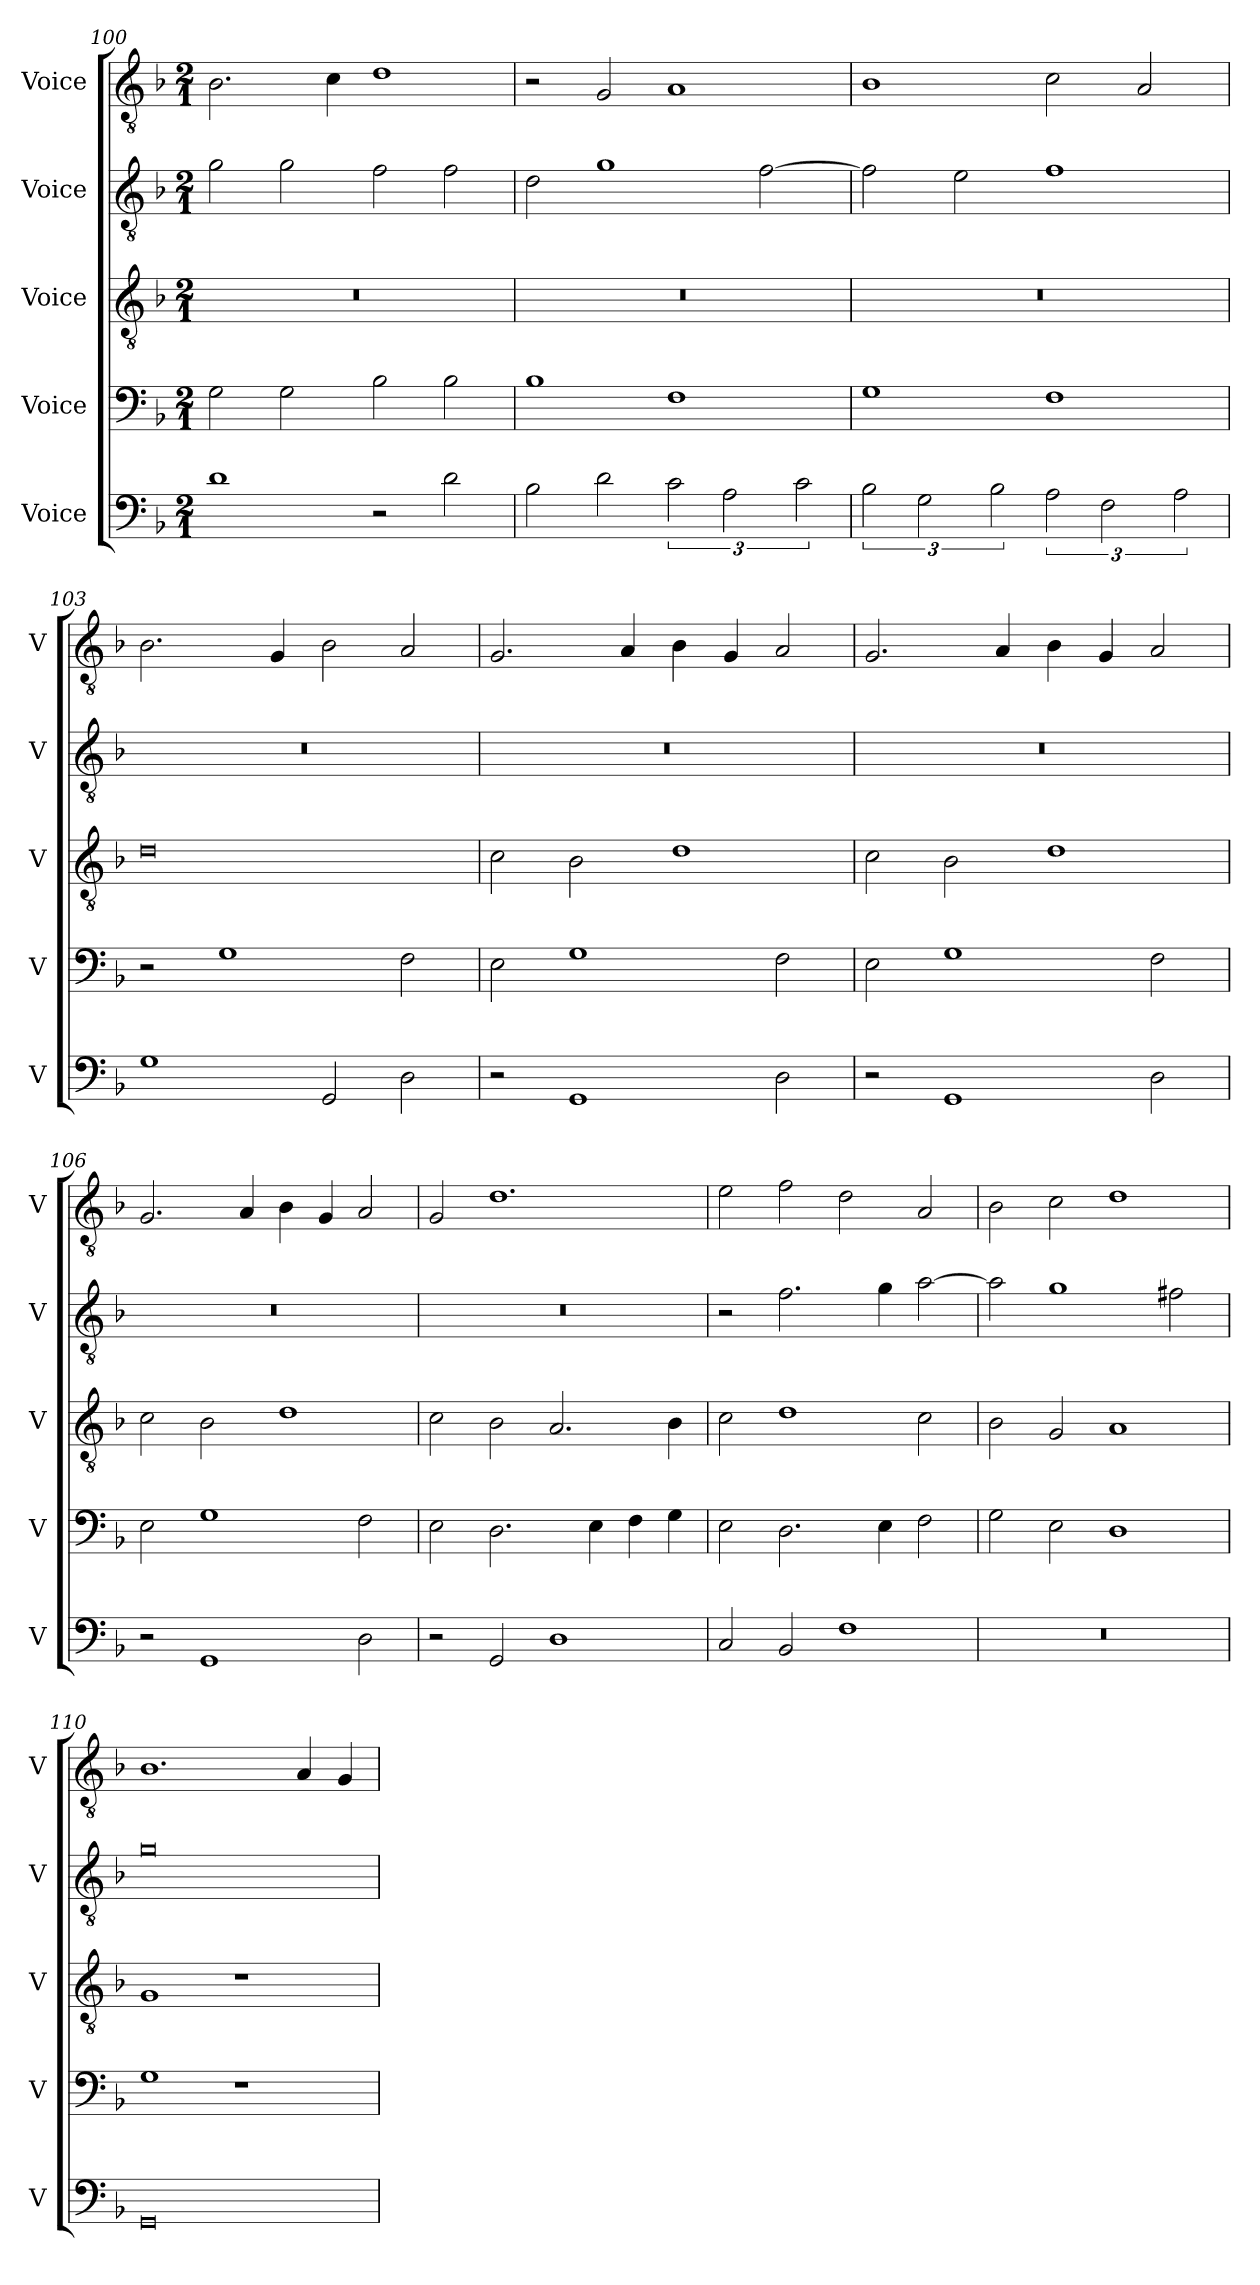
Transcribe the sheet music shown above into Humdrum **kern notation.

**kern	**kern	**kern	**kern	**kern
*part5	*part4	*part3	*part2	*part1
*staff5	*staff4	*staff3	*staff2	*staff1
*I"Voice	*I"Voice	*I"Voice	*I"Voice	*I"Voice
*I'V	*I'V	*I'V	*I'V	*I'V
!!LO:LB:g=z
*clefF4	*clefF4	*clefGv2	*clefGv2	*clefGv2
*k[b-]	*k[b-]	*k[b-]	*k[b-]	*k[b-]
*M2/1	*M2/1	*M2/1	*M2/1	*M2/1
=100	=100	=100	=100	=100
1d	2G\	0r	2g\	2.B-\
.	2G\	.	2g\	.
.	.	.	.	4c\
2r	2B-\	.	2f\	1d
2d\	2B-\	.	2f\	.
=101	=101	=101	=101	=101
2B-\	1B-	0r	2d\	2r
2d\	.	.	1g	2G/
3c\	1F	.	.	1A
3A\	.	.	.	.
.	.	.	[2f\	.
3c\	.	.	.	.
=102	=102	=102	=102	=102
3B-\	1G	0r	2f\]	1B-
3G\	.	.	.	.
.	.	.	2e\	.
3B-\	.	.	.	.
3A\	1F	.	1f	2c\
3F\	.	.	.	.
.	.	.	.	2A/
3A\	.	.	.	.
!!LO:PB:g=z
=103	=103	=103	=103	=103
1G	2r	0d	0r	2.B-\
.	1G	.	.	.
.	.	.	.	4G/
2GG/	.	.	.	2B-\
2D\	2F\	.	.	2A/
=104	=104	=104	=104	=104
2r	2E\	2c\	0r	2.G/
1GG	1G	2B-\	.	.
.	.	.	.	4A/
.	.	1d	.	4B-\
.	.	.	.	4G/
2D\	2F\	.	.	2A/
=105	=105	=105	=105	=105
2r	2E\	2c\	0r	2.G/
1GG	1G	2B-\	.	.
.	.	.	.	4A/
.	.	1d	.	4B-\
.	.	.	.	4G/
2D\	2F\	.	.	2A/
!!LO:LB:g=z
=106	=106	=106	=106	=106
2r	2E\	2c\	0r	2.G/
1GG	1G	2B-\	.	.
.	.	.	.	4A/
.	.	1d	.	4B-\
.	.	.	.	4G/
2D\	2F\	.	.	2A/
=107	=107	=107	=107	=107
2r	2E\	2c\	0r	2G/
2GG/	2.D\	2B-\	.	1.d
1D	.	2.A/	.	.
.	4E\	.	.	.
.	4F\	.	.	.
.	4G\	4B-\	.	.
=108	=108	=108	=108	=108
2C/	2E\	2c\	2r	2e\
2BB-/	2.D\	1d	2.f\	2f\
1F	.	.	.	2d\
.	4E\	.	4g\	.
.	2F\	2c\	[2a\	2A/
!!LO:LB:g=z
=109	=109	=109	=109	=109
0r	2G\	2B-\	2a\]	2B-\
.	2E\	2G/	1g	2c\
.	1D	1A	.	1d
.	.	.	2f#X\	.
=110	=110	=110	=110	=110
0GG	1G	1G	0g	1.B-
.	1r	1r	.	.
.	.	.	.	4A/
.	.	.	.	4G/
=	=	=	=	=
*-	*-	*-	*-	*-
